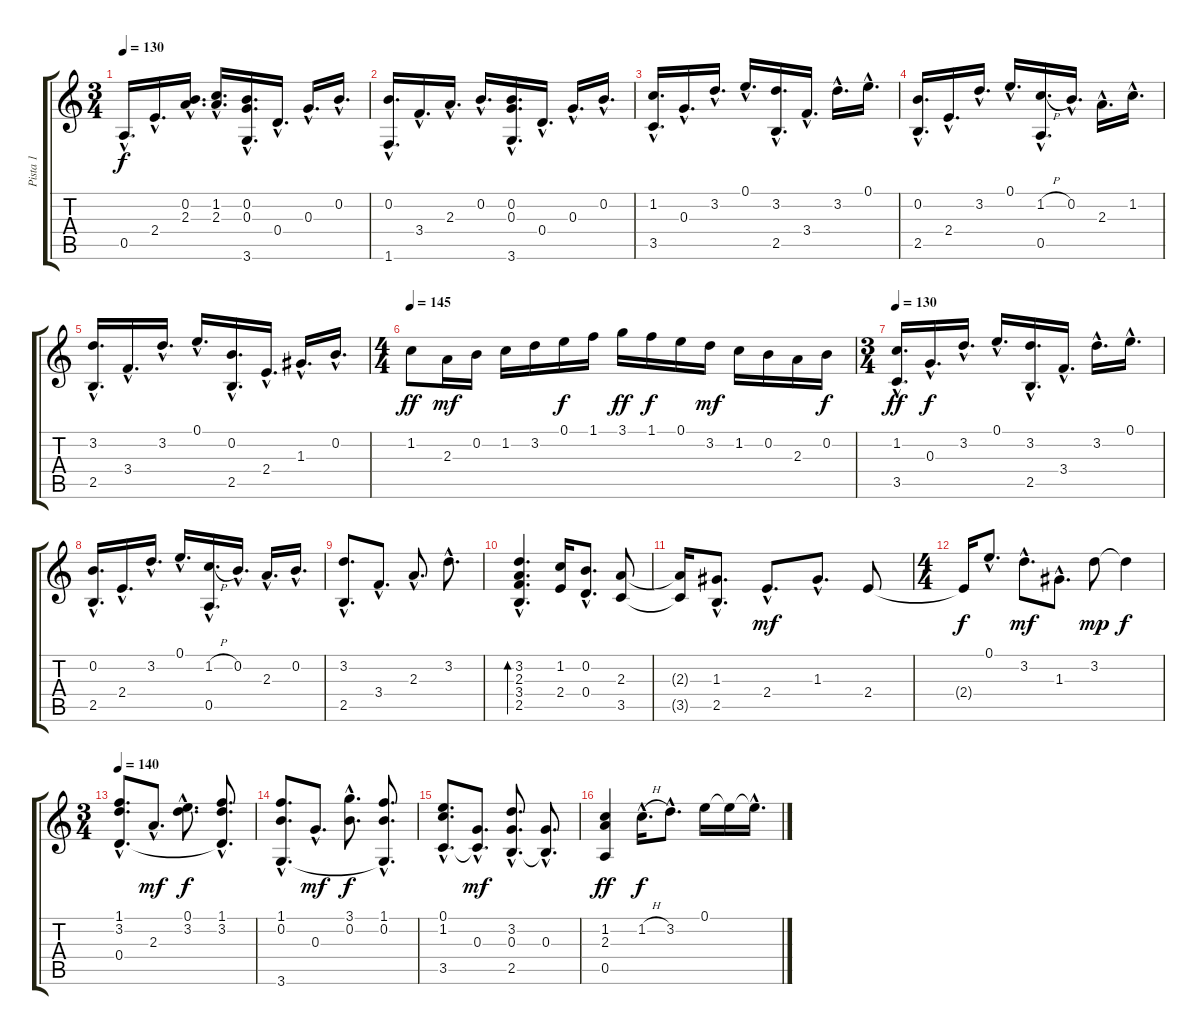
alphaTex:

\track ("Pista 1" "Pista 1") {instrument acousticguitarnylon}
\staff {score tabs}
\tuning (E4 B3 G3 D3 A2 E2) {hide}
\ts (3 4)
\tempo 130
\clef g2
\ks c
0.5{hac}.16{d dy f} 2.4{hac}.16{d} (0.2{hac} 2.3{hac}).16{d} (1.2{hac} 2.3{hac}).16{d} (0.2{hac} 0.3{hac} 3.6{hac}).16{d} 0.4{hac}.16{d} 0.3{hac}.16{d} 0.2{hac}.16{d} |
(0.2{hac} 1.6{hac}).16{d} 3.4{hac}.16{d} 2.3{hac}.16{d} 0.2{hac}.16{d} (0.2{hac} 0.3{hac} 3.6{hac}).16{d} 0.4{hac}.16{d} 0.3{hac}.16{d} 0.2{hac}.16{d} |
(1.2{hac} 3.5{hac}).16{d} 0.3{hac}.16{d} 3.2{hac}.16{d} 0.1{hac}.16{d} (3.2{hac} 2.5{hac}).16{d} 3.4{hac}.16{d} 3.2{hac}.16{d} 0.1{hac}.16{d} |
(0.2{hac} 2.5{hac}).16{d} 2.4{hac}.16{d} 3.2{hac}.16{d} 0.1{hac}.16{d} (1.2{h hac} 0.5{hac}).16{d} 0.2{hac}.16{d} 2.3{hac}.16{d} 1.2{hac}.16{d} |
(3.2{hac} 2.5{hac}).16{d} 3.4{hac}.16{d} 3.2{hac}.16{d} 0.1{hac}.16{d} (0.2{hac} 2.5{hac}).16{d} 2.4{hac}.16{d} 1.3{hac}.16{d} 0.2{hac}.16{d} |
\ts (4 4)
\tempo 145
1.2.8{dy ff} 2.3.16{dy mf} 0.2.16 1.2.16 3.2.16 0.1.16{dy f} 1.1.16 3.1.16{dy ff} 1.1.16{dy f} 0.1.16 3.2.16{dy mf} 1.2.16 0.2.16 2.3.16 0.2.16{dy f} |
\ts (3 4)
\tempo 130
(1.2{hac} 3.5{hac}).16{d dy ff} 0.3{hac}.16{d dy f} 3.2{hac}.16{d} 0.1{hac}.16{d} (3.2{hac} 2.5{hac}).16{d} 3.4{hac}.16{d} 3.2{hac}.16{d} 0.1{hac}.16{d} |
(0.2{hac} 2.5{hac}).16{d} 2.4{hac}.16{d} 3.2{hac}.16{d} 0.1{hac}.16{d} (1.2{h hac} 0.5{hac}).16{d} 0.2{hac}.16{d} 2.3{hac}.16{d} 0.2{hac}.16{d} |
(3.2{hac} 2.5{hac}).8{d} 3.4{hac}.8{d} 2.3{hac}.8{d} 3.2{hac}.8{d} |
(3.2{hac} 2.3{hac} 3.4{hac} 2.5{hac}).4{d bd 120} (1.2 2.4).16 (0.2{hac} 0.4{hac}).8{d} (2.3 3.5).8 |
(2.3{t} 3.5{t}).16 (1.3{hac} 2.5{hac}).8{d} 2.4{hac}.8{d dy mf} 1.3{hac}.8{d} 2.4.8 |
\ts (4 4)
2.4{t}.16{dy f} 0.1{hac}.8{d} 3.2{hac}.8{d dy mf} 1.3{hac}.8{d} 3.2.8{dy mp} 3.2{t}.4{dy f} |
\ts (3 4)
\tempo 140
(1.1{hac} 3.2{hac} 0.4{hac}).8{d} 2.3{hac}.8{d dy mf} (0.1{hac} 3.2{hac}).8{d dy f} (1.1{hac} 3.2{hac} 0.4{hac t}).8{d} |
(1.1{hac} 0.2{hac} 3.6{hac}).8{d} 0.3{hac}.8{d dy mf} (3.1{hac} 0.2{hac}).8{d dy f} (1.1{hac} 0.2{hac} 3.6{hac t}).8{d} |
(0.1{hac} 1.2{hac} 3.5{hac}).8{d} (0.3{hac} 3.5{hac t}).8{d dy mf} (3.2{hac} 0.3{hac} 2.5{hac}).8{d} (0.3{hac} 2.5{hac t}).8{d} |
(1.2 2.3 0.5).4{dy ff} 1.2{h hac}.16{d dy f} 3.2{hac}.8{d} 0.1.16 0.1{t}.16 0.1{hac t}.16{d}
